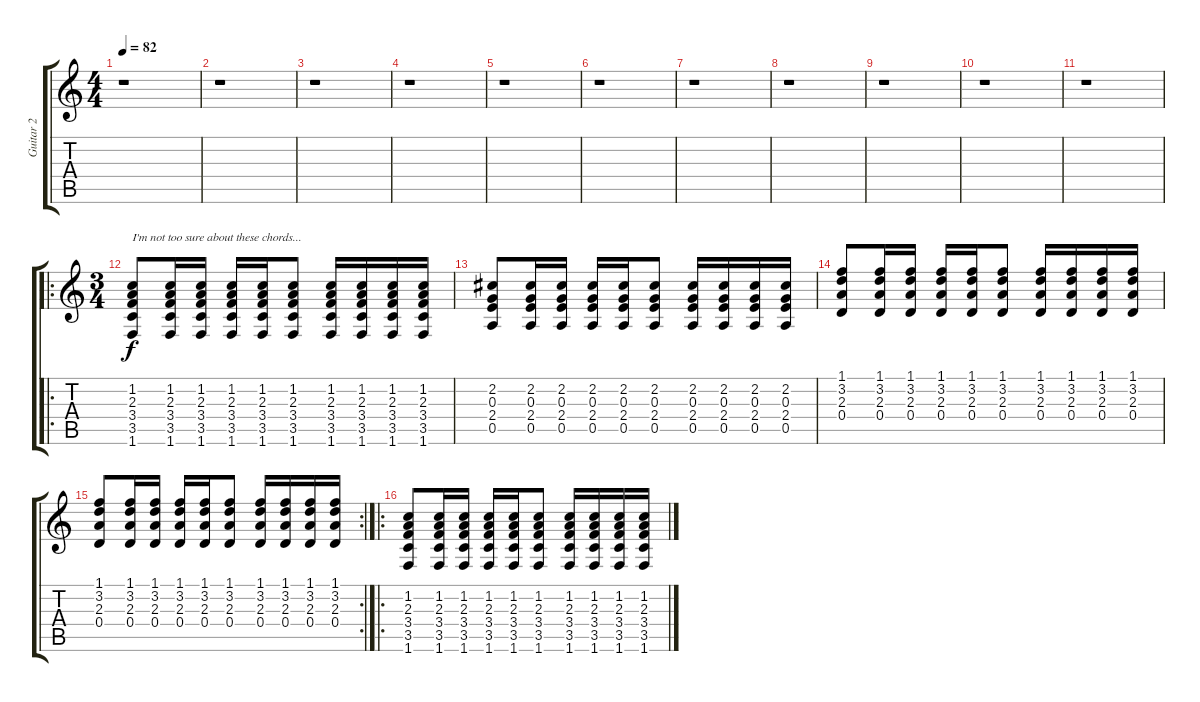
\track ("Guitar 2" "Guitar 2") {instrument electricguitarjazz}
\staff {score tabs}
\tuning (E4 B3 G3 D3 A2 E2) {hide}
\ts (4 4)
\tempo 82
\clef g2
\ks c
r.1{dy f} |
r.1 |
r.1 |
r.1 |
r.1 |
r.1 |
r.1 |
r.1 |
r.1 |
r.1 |
r.1 |
\ro
\ts (3 4)
(1.2 2.3 3.4 3.5 1.6).8{txt "I'm not too sure about these chords..." volume 6 instrument acousticguitarsteel} (1.2 2.3 3.4 3.5 1.6).16 (1.2 2.3 3.4 3.5 1.6).16 (1.2 2.3 3.4 3.5 1.6).16 (1.2 2.3 3.4 3.5 1.6).16 (1.2 2.3 3.4 3.5 1.6).8 (1.2 2.3 3.4 3.5 1.6).16 (1.2 2.3 3.4 3.5 1.6).16 (1.2 2.3 3.4 3.5 1.6).16 (1.2 2.3 3.4 3.5 1.6).16 |
(2.2 0.3 2.4 0.5).8 (2.2 0.3 2.4 0.5).16 (2.2 0.3 2.4 0.5).16 (2.2 0.3 2.4 0.5).16 (2.2 0.3 2.4 0.5).16 (2.2 0.3 2.4 0.5).8 (2.2 0.3 2.4 0.5).16 (2.2 0.3 2.4 0.5).16 (2.2 0.3 2.4 0.5).16 (2.2 0.3 2.4 0.5).16 |
(1.1 3.2 2.3 0.4).8 (1.1 3.2 2.3 0.4).16 (1.1 3.2 2.3 0.4).16 (1.1 3.2 2.3 0.4).16 (1.1 3.2 2.3 0.4).16 (1.1 3.2 2.3 0.4).8 (1.1 3.2 2.3 0.4).16 (1.1 3.2 2.3 0.4).16 (1.1 3.2 2.3 0.4).16 (1.1 3.2 2.3 0.4).16 |
\rc 2
(1.1 3.2 2.3 0.4).8 (1.1 3.2 2.3 0.4).16 (1.1 3.2 2.3 0.4).16 (1.1 3.2 2.3 0.4).16 (1.1 3.2 2.3 0.4).16 (1.1 3.2 2.3 0.4).8 (1.1 3.2 2.3 0.4).16 (1.1 3.2 2.3 0.4).16 (1.1 3.2 2.3 0.4).16 (1.1 3.2 2.3 0.4).16 |
\ro
(1.2 2.3 3.4 3.5 1.6).8{volume 6 instrument acousticguitarsteel} (1.2 2.3 3.4 3.5 1.6).16 (1.2 2.3 3.4 3.5 1.6).16 (1.2 2.3 3.4 3.5 1.6).16 (1.2 2.3 3.4 3.5 1.6).16 (1.2 2.3 3.4 3.5 1.6).8 (1.2 2.3 3.4 3.5 1.6).16 (1.2 2.3 3.4 3.5 1.6).16 (1.2 2.3 3.4 3.5 1.6).16 (1.2 2.3 3.4 3.5 1.6).16
